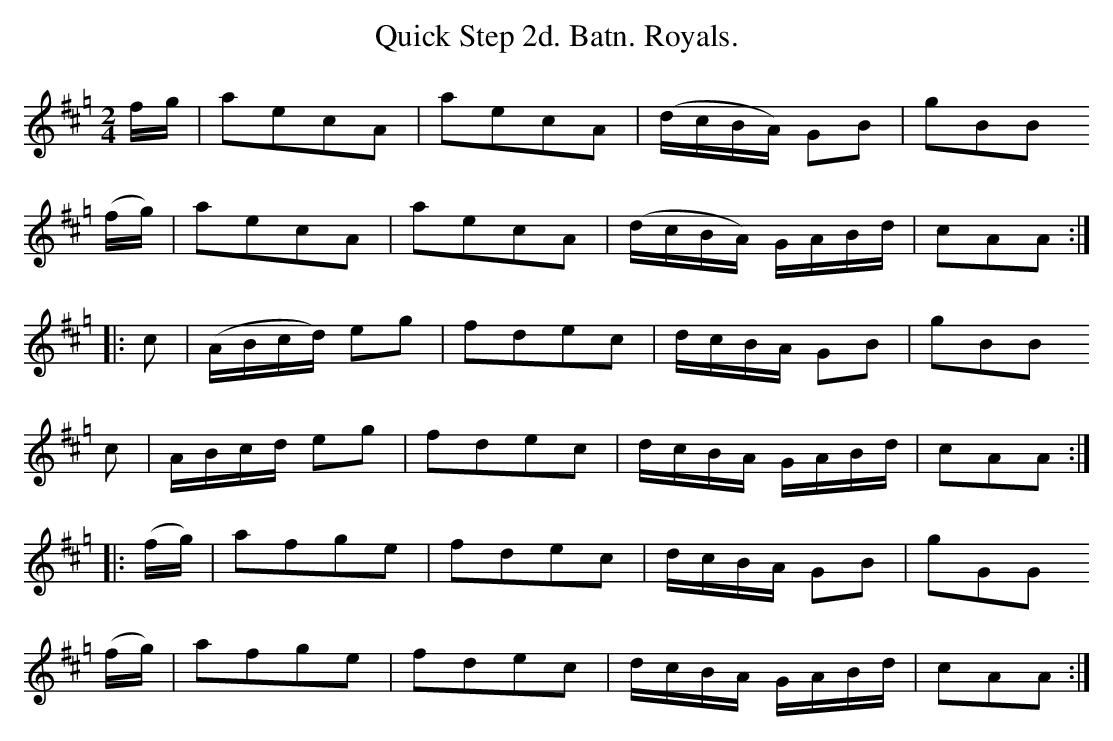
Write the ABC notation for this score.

X:1
T:Quick Step 2d. Batn. Royals.
M:2/4
L:1/8
K:Hp
f/g/ | aecA        |aecA|(d/c/B/A/) GB      |gBB
(f/g/)| aecA        |aecA|(d/c/B/A/) G/A/B/d/|cAA:|
|:c     |(A/B/c/d/) eg|fdec|d/c/B/A/   GB      |gBB
c     | A/B/c/d/  eg|fdec|d/c/B/A/   G/A/B/d/|cAA:|
|:(f/g/)| afge        |fdec|d/c/B/A/   GB      |gGG
(f/g/)| afge        |fdec|d/c/B/A/   G/A/B/d/|cAA:|
